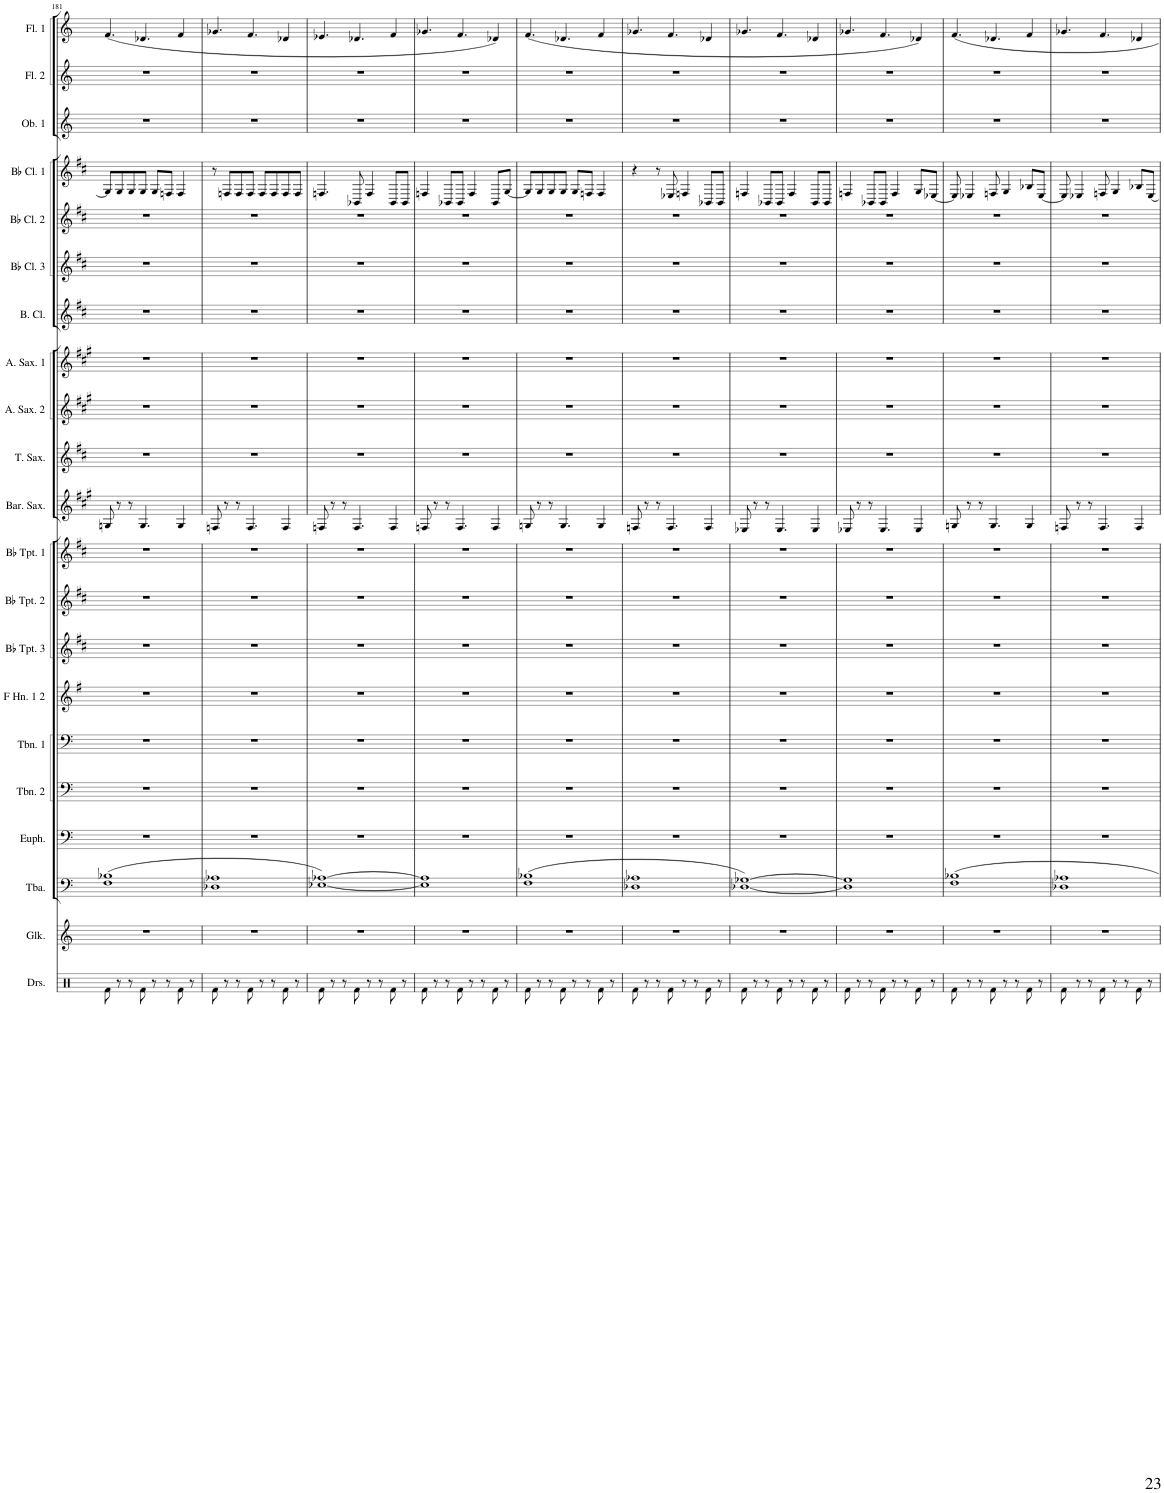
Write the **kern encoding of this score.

**kern	**kern	**kern	**kern	**kern	**kern	**kern	**kern	**kern	**kern	**kern	**kern	**kern	**kern	**kern	**kern	**kern	**kern	**kern	**kern	**kern
*part21	*part20	*part19	*part18	*part17	*part16	*part15	*part14	*part13	*part12	*part11	*part10	*part9	*part8	*part7	*part6	*part5	*part4	*part3	*part2	*part1
*staff21	*staff20	*staff19	*staff18	*staff17	*staff16	*staff15	*staff14	*staff13	*staff12	*staff11	*staff10	*staff9	*staff8	*staff7	*staff6	*staff5	*staff4	*staff3	*staff2	*staff1
*I"Drumset	*I"Glockenspiel	*I"Tuba	*I"Euphonium	*I"Trombone 2	*I"Trombone 1	*I"F Horn 1 &amp; 2	*I"Bb Trumpet 3	*I"Bb Trumpet 2	*I"Bb Trumpet 1	*I"Baritone Saxophone	*I"Tenor Saxophone	*I"Alto Saxophone 2	*I"Alto Saxophone 1	*I"Bass Clarinet	*I"Bb Clarinet 3	*I"Bb Clarinet 2	*I"Bb Clarinet 1	*I"Oboe 1	*I"Flute 2	*I"Flute 1
*I'Drs.	*I'Glk.	*I'Tba.	*I'Euph.	*I'Tbn. 2	*I'Tbn. 1	*I'F Hn. 1 2	*I'Bb Tpt. 3	*I'Bb Tpt. 2	*I'Bb Tpt. 1	*I'Bar. Sax.	*I'T. Sax.	*I'A. Sax. 2	*I'A. Sax. 1	*I'B. Cl.	*I'Bb Cl. 3	*I'Bb Cl. 2	*I'Bb Cl. 1	*I'Ob. 1	*I'Fl. 2	*I'Fl. 1
!!LO:PB:g=z
*clefX	*clefG2	*clefF4	*clefF4	*clefF4	*clefF4	*clefG2	*clefG2	*clefG2	*clefG2	*clefG2	*clefG2	*clefG2	*clefG2	*clefG2	*clefG2	*clefG2	*clefG2	*clefG2	*clefG2	*clefG2
*	*Trd-14c-24	*	*	*	*	*Trd4c7	*Trd1c2	*Trd1c2	*Trd1c2	*Trd12c21	*Trd8c14	*Trd5c9	*Trd5c9	*Trd8c14	*Trd1c2	*Trd1c2	*Trd1c2	*	*	*
*k[]	*k[]	*k[]	*k[]	*k[]	*k[]	*k[f#]	*k[f#c#]	*k[f#c#]	*k[f#c#]	*k[f#c#g#]	*k[f#c#]	*k[f#c#g#]	*k[f#c#g#]	*k[f#c#]	*k[f#c#]	*k[f#c#]	*k[f#c#]	*k[]	*k[]	*k[]
*M4/4	*M4/4	*M4/4	*M4/4	*M4/4	*M4/4	*M4/4	*M4/4	*M4/4	*M4/4	*M4/4	*M4/4	*M4/4	*M4/4	*M4/4	*M4/4	*M4/4	*M4/4	*M4/4	*M4/4	*M4/4
=181	=181	=181	=181	=181	=181	=181	=181	=181	=181	=181	=181	=181	=181	=181	=181	=181	=181	=181	=181	=181
8Rf\	1r	(1F 1B-X	1r	1r	1r	1r	1r	1r	1r	8Gn/	1r	1r	1r	1r	1r	1r	8G/L]	1r	1r	(4.f/
8r	.	.	.	.	.	.	.	.	.	8r	.	.	.	.	.	.	8G/	.	.	.
8r	.	.	.	.	.	.	.	.	.	8r	.	.	.	.	.	.	8G/	.	.	.
8Rf\	.	.	.	.	.	.	.	.	.	4.G/	.	.	.	.	.	.	8G/J	.	.	4.d-X/
8r	.	.	.	.	.	.	.	.	.	.	.	.	.	.	.	.	8G/L	.	.	.
8r	.	.	.	.	.	.	.	.	.	.	.	.	.	.	.	.	8Fn/J	.	.	.
8Rf\	.	.	.	.	.	.	.	.	.	4G/	.	.	.	.	.	.	4F/	.	.	4f/
8r	.	.	.	.	.	.	.	.	.	.	.	.	.	.	.	.	.	.	.	.
=182	=182	=182	=182	=182	=182	=182	=182	=182	=182	=182	=182	=182	=182	=182	=182	=182	=182	=182	=182	=182
8Rf\	1r	1D-X 1A-X	1r	1r	1r	1r	1r	1r	1r	8Fn/	1r	1r	1r	1r	1r	1r	8r	1r	1r	4.g-X/
8r	.	.	.	.	.	.	.	.	.	8r	.	.	.	.	.	.	8Fn/L	.	.	.
8r	.	.	.	.	.	.	.	.	.	8r	.	.	.	.	.	.	8F/	.	.	.
8Rf\	.	.	.	.	.	.	.	.	.	4.F/	.	.	.	.	.	.	8F/J	.	.	4.f/
8r	.	.	.	.	.	.	.	.	.	.	.	.	.	.	.	.	8F/L	.	.	.
8r	.	.	.	.	.	.	.	.	.	.	.	.	.	.	.	.	8F/	.	.	.
8Rf\	.	.	.	.	.	.	.	.	.	4F/	.	.	.	.	.	.	8F/	.	.	4d-X/
8r	.	.	.	.	.	.	.	.	.	.	.	.	.	.	.	.	8F/J	.	.	.
=183	=183	=183	=183	=183	=183	=183	=183	=183	=183	=183	=183	=183	=183	=183	=183	=183	=183	=183	=183	=183
8Rf\	1r	[1E-X [1A-X)	1r	1r	1r	1r	1r	1r	1r	8Fn/	1r	1r	1r	1r	1r	1r	4.Fn/	1r	1r	4.e-X/
8r	.	.	.	.	.	.	.	.	.	8r	.	.	.	.	.	.	.	.	.	.
8r	.	.	.	.	.	.	.	.	.	8r	.	.	.	.	.	.	.	.	.	.
8Rf\	.	.	.	.	.	.	.	.	.	4.F/	.	.	.	.	.	.	8BB-X/	.	.	4.d-X/
8r	.	.	.	.	.	.	.	.	.	.	.	.	.	.	.	.	4F/	.	.	.
8r	.	.	.	.	.	.	.	.	.	.	.	.	.	.	.	.	.	.	.	.
8Rf\	.	.	.	.	.	.	.	.	.	4F/	.	.	.	.	.	.	8BB-/L	.	.	4f/
8r	.	.	.	.	.	.	.	.	.	.	.	.	.	.	.	.	8BB-/J	.	.	.
=184	=184	=184	=184	=184	=184	=184	=184	=184	=184	=184	=184	=184	=184	=184	=184	=184	=184	=184	=184	=184
8Rf\	1r	1E-] 1A-]	1r	1r	1r	1r	1r	1r	1r	8Fn/	1r	1r	1r	1r	1r	1r	4Fn/	1r	1r	4.g-X/
8r	.	.	.	.	.	.	.	.	.	8r	.	.	.	.	.	.	.	.	.	.
8r	.	.	.	.	.	.	.	.	.	8r	.	.	.	.	.	.	8BB-X/L	.	.	.
8Rf\	.	.	.	.	.	.	.	.	.	4.F/	.	.	.	.	.	.	8BB-/J	.	.	4.f/
8r	.	.	.	.	.	.	.	.	.	.	.	.	.	.	.	.	4F/	.	.	.
8r	.	.	.	.	.	.	.	.	.	.	.	.	.	.	.	.	.	.	.	.
8Rf\	.	.	.	.	.	.	.	.	.	4F/	.	.	.	.	.	.	8BB-/L	.	.	4d-X/)
8r	.	.	.	.	.	.	.	.	.	.	.	.	.	.	.	.	[8G/J	.	.	.
=185	=185	=185	=185	=185	=185	=185	=185	=185	=185	=185	=185	=185	=185	=185	=185	=185	=185	=185	=185	=185
8Rf\	1r	(1F 1B-X	1r	1r	1r	1r	1r	1r	1r	8Gn/	1r	1r	1r	1r	1r	1r	8G/L]	1r	1r	(4.f/
8r	.	.	.	.	.	.	.	.	.	8r	.	.	.	.	.	.	8G/	.	.	.
8r	.	.	.	.	.	.	.	.	.	8r	.	.	.	.	.	.	8G/	.	.	.
8Rf\	.	.	.	.	.	.	.	.	.	4.G/	.	.	.	.	.	.	8G/J	.	.	4.d-X/
8r	.	.	.	.	.	.	.	.	.	.	.	.	.	.	.	.	8G/L	.	.	.
8r	.	.	.	.	.	.	.	.	.	.	.	.	.	.	.	.	8Fn/J	.	.	.
8Rf\	.	.	.	.	.	.	.	.	.	4G/	.	.	.	.	.	.	4F/	.	.	4f/
8r	.	.	.	.	.	.	.	.	.	.	.	.	.	.	.	.	.	.	.	.
=186	=186	=186	=186	=186	=186	=186	=186	=186	=186	=186	=186	=186	=186	=186	=186	=186	=186	=186	=186	=186
8Rf\	1r	1D-X 1A-X	1r	1r	1r	1r	1r	1r	1r	8Fn/	1r	1r	1r	1r	1r	1r	4r	1r	1r	4.g-X/
8r	.	.	.	.	.	.	.	.	.	8r	.	.	.	.	.	.	.	.	.	.
8r	.	.	.	.	.	.	.	.	.	8r	.	.	.	.	.	.	8r	.	.	.
8Rf\	.	.	.	.	.	.	.	.	.	4.F/	.	.	.	.	.	.	8E-X/	.	.	4.f/
8r	.	.	.	.	.	.	.	.	.	.	.	.	.	.	.	.	4Fn/	.	.	.
8r	.	.	.	.	.	.	.	.	.	.	.	.	.	.	.	.	.	.	.	.
8Rf\	.	.	.	.	.	.	.	.	.	4F/	.	.	.	.	.	.	8BB-X/L	.	.	4d-X/
8r	.	.	.	.	.	.	.	.	.	.	.	.	.	.	.	.	8BB-/J	.	.	.
=187	=187	=187	=187	=187	=187	=187	=187	=187	=187	=187	=187	=187	=187	=187	=187	=187	=187	=187	=187	=187
8Rf\	1r	[1D-X [1G-X)	1r	1r	1r	1r	1r	1r	1r	8E-X/	1r	1r	1r	1r	1r	1r	4Fn/	1r	1r	4.g-X/
8r	.	.	.	.	.	.	.	.	.	8r	.	.	.	.	.	.	.	.	.	.
8r	.	.	.	.	.	.	.	.	.	8r	.	.	.	.	.	.	8BB-X/L	.	.	.
8Rf\	.	.	.	.	.	.	.	.	.	4.E-/	.	.	.	.	.	.	8BB-/J	.	.	4.f/
8r	.	.	.	.	.	.	.	.	.	.	.	.	.	.	.	.	4F/	.	.	.
8r	.	.	.	.	.	.	.	.	.	.	.	.	.	.	.	.	.	.	.	.
8Rf\	.	.	.	.	.	.	.	.	.	4E-/	.	.	.	.	.	.	8BB-/L	.	.	4d-X/
8r	.	.	.	.	.	.	.	.	.	.	.	.	.	.	.	.	8BB-/J	.	.	.
=188	=188	=188	=188	=188	=188	=188	=188	=188	=188	=188	=188	=188	=188	=188	=188	=188	=188	=188	=188	=188
8Rf\	1r	1D-] 1G-]	1r	1r	1r	1r	1r	1r	1r	8E-X/	1r	1r	1r	1r	1r	1r	4Fn/	1r	1r	4.g-X/
8r	.	.	.	.	.	.	.	.	.	8r	.	.	.	.	.	.	.	.	.	.
8r	.	.	.	.	.	.	.	.	.	8r	.	.	.	.	.	.	8BB-X/L	.	.	.
8Rf\	.	.	.	.	.	.	.	.	.	4.E-/	.	.	.	.	.	.	8BB-/J	.	.	4.f/
8r	.	.	.	.	.	.	.	.	.	.	.	.	.	.	.	.	4F/	.	.	.
8r	.	.	.	.	.	.	.	.	.	.	.	.	.	.	.	.	.	.	.	.
8Rf\	.	.	.	.	.	.	.	.	.	4E-/	.	.	.	.	.	.	8G/L	.	.	4d-X/)
8r	.	.	.	.	.	.	.	.	.	.	.	.	.	.	.	.	[8E-X/J	.	.	.
=189	=189	=189	=189	=189	=189	=189	=189	=189	=189	=189	=189	=189	=189	=189	=189	=189	=189	=189	=189	=189
8Rf\	1r	1F 1B-X	1r	1r	1r	1r	1r	1r	1r	8Gn/	1r	1r	1r	1r	1r	1r	8E-/]	1r	1r	4.f/
8r	.	.	.	.	.	.	.	.	.	8r	.	.	.	.	.	.	4E-X/	.	.	.
8r	.	.	.	.	.	.	.	.	.	8r	.	.	.	.	.	.	.	.	.	.
8Rf\	.	.	.	.	.	.	.	.	.	4.G/	.	.	.	.	.	.	8Fn/	.	.	4.d-X/
8r	.	.	.	.	.	.	.	.	.	.	.	.	.	.	.	.	4G/	.	.	.
8r	.	.	.	.	.	.	.	.	.	.	.	.	.	.	.	.	.	.	.	.
8Rf\	.	.	.	.	.	.	.	.	.	4G/	.	.	.	.	.	.	8B-X/L	.	.	4f/
8r	.	.	.	.	.	.	.	.	.	.	.	.	.	.	.	.	[8E-/J	.	.	.
=190	=190	=190	=190	=190	=190	=190	=190	=190	=190	=190	=190	=190	=190	=190	=190	=190	=190	=190	=190	=190
8Rf\	1r	1D-X 1A-X	1r	1r	1r	1r	1r	1r	1r	8Fn/	1r	1r	1r	1r	1r	1r	8E-/]	1r	1r	4.g-X/
8r	.	.	.	.	.	.	.	.	.	8r	.	.	.	.	.	.	4E-X/	.	.	.
8r	.	.	.	.	.	.	.	.	.	8r	.	.	.	.	.	.	.	.	.	.
8Rf\	.	.	.	.	.	.	.	.	.	4.F/	.	.	.	.	.	.	8Fn/	.	.	4.f/
8r	.	.	.	.	.	.	.	.	.	.	.	.	.	.	.	.	4G/	.	.	.
8r	.	.	.	.	.	.	.	.	.	.	.	.	.	.	.	.	.	.	.	.
8Rf\	.	.	.	.	.	.	.	.	.	4F/	.	.	.	.	.	.	8B-X/L	.	.	4d-X/
8r	.	.	.	.	.	.	.	.	.	.	.	.	.	.	.	.	[8E-/J	.	.	.
=	=	=	=	=	=	=	=	=	=	=	=	=	=	=	=	=	=	=	=	=
*-	*-	*-	*-	*-	*-	*-	*-	*-	*-	*-	*-	*-	*-	*-	*-	*-	*-	*-	*-	*-
